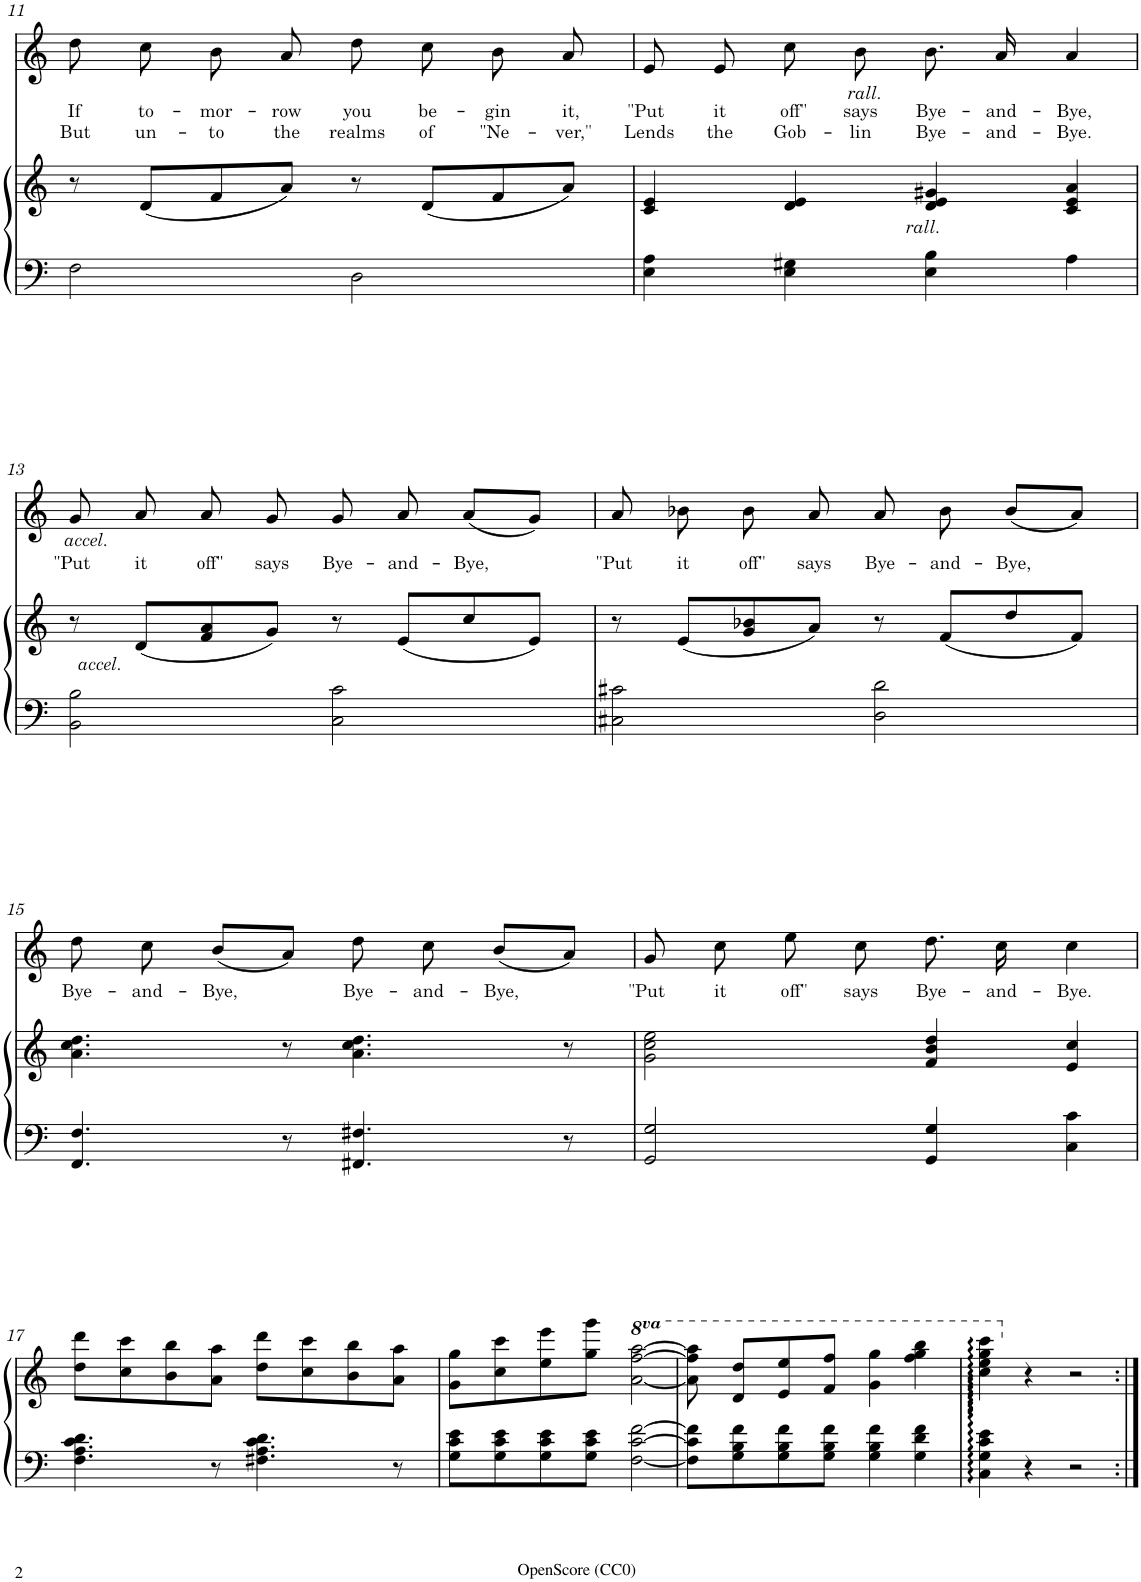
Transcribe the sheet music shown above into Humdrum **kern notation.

**kern	**kern	**kern	**text	**text
*part2	*part2	*part1	*part1	*part1
*staff3	*staff2	*staff1	*staff1	*staff1
*I"Piano	*	*I"Voice	*	*
*I'Pno	*	*	*	*
!!LO:PB:g=z
*clefF4	*clefG2	*clefG2	*	*
*k[]	*k[]	*k[]	*	*
*M4/4	*M4/4	*M4/4	*	*
*met(c)	*met(c)	*met(c)	*	*
=11	=11	=11	=11	=11
!	!	!	!LO:LY:b	!LO:LY:b
2F\	8r	8dd\	If	But
!	!	!	!LO:LY:b	!LO:LY:b
.	(8d/L	8cc\	to-	un-
!	!	!	!LO:LY:b	!LO:LY:b
.	8f/	8b\	-mor-	-to
!	!	!	!LO:LY:b	!LO:LY:b
.	8a/J)	8a/	-row	the
!	!	!	!LO:LY:b	!LO:LY:b
2D\	8r	8dd\	you	realms
!	!	!	!LO:LY:b	!LO:LY:b
.	(8d/L	8cc\	be-	of
!	!	!	!LO:LY:b	!LO:LY:b
.	8f/	8b\	-gin	"Ne-
!	!	!	!LO:LY:b	!LO:LY:b
.	8a/J)	8a/	it,	-ver,"
=12	=12	=12	=12	=12
!	!	!	!LO:LY:b	!LO:LY:b
4E\ 4A\	4c/ 4e/	8e/	"Put	Lends
!	!	!	!LO:LY:b	!LO:LY:b
.	.	8e/	it	the
!	!	!	!LO:LY:b	!LO:LY:b
4E\ 4G#X\	4d/ 4e/	8cc\	off"	Gob-
!	!	!LO:TX:b:i:t=rall.	!	!
!	!	!	!LO:LY:b	!LO:LY:b
.	.	8b\	says	-lin
!	!LO:TX:b:i:t=rall.	!	!	!
!	!	!	!LO:LY:b	!LO:LY:b
4E\ 4B\	4d/ 4e/ 4g#X/	8.b\	Bye-	Bye-
!	!	!	!LO:LY:b	!LO:LY:b
.	.	16a/	-and-	-and-
!	!	!	!LO:LY:b	!LO:LY:b
4A\	4c/ 4e/ 4a/	4a/	-Bye,	-Bye.
!!LO:LB:g=z
=13	=13	=13	=13	=13
!	!	!LO:TX:b:i:t=accel.	!	!
!	!LO:TX:b:i:t=accel.	!	!	!
!	!	!	!LO:LY:b	!
2BB\ 2B\	8r	8g/	"Put	.
!	!	!	!LO:LY:b	!
.	(8d/L	8a/	it	.
!	!	!	!LO:LY:b	!
.	8f/ 8a/	8a/	off"	.
!	!	!	!LO:LY:b	!
.	8g/J)	8g/	says	.
!	!	!	!LO:LY:b	!
2C\ 2c\	8r	8g/	Bye-	.
!	!	!	!LO:LY:b	!
.	(8e/L	8a/	-and-	.
!	!	!	!LO:LY:b	!
.	8cc/	(8a/L	-Bye,	.
.	8e/J)	8g/J)	.	.
=14	=14	=14	=14	=14
!	!	!	!LO:LY:b	!
2C#X\ 2c#X\	8r	8a/	"Put	.
!	!	!	!LO:LY:b	!
.	(8e/L	8b-X\	it	.
!	!	!	!LO:LY:b	!
.	8g/ 8b-X/	8b-\	off"	.
!	!	!	!LO:LY:b	!
.	8a/J)	8a/	says	.
!	!	!	!LO:LY:b	!
2D\ 2d\	8r	8a/	Bye-	.
!	!	!	!LO:LY:b	!
.	(8f/L	8b-\	-and-	.
!	!	!	!LO:LY:b	!
.	8dd/	(8b-/L	-Bye,	.
.	8f/J)	8a/J)	.	.
!!LO:LB:g=z
=15	=15	=15	=15	=15
!	!	!	!LO:LY:b	!
4.FF/ 4.F/	4.a\ 4.cc\ 4.dd\	8dd\	Bye-	.
!	!	!	!LO:LY:b	!
.	.	8cc\	-and-	.
!	!	!	!LO:LY:b	!
.	.	(8b/L	-Bye,	.
8r	8r	8a/J)	.	.
!	!	!	!LO:LY:b	!
4.FF#X/ 4.F#X/	4.a\ 4.cc\ 4.dd\	8dd\	Bye-	.
!	!	!	!LO:LY:b	!
.	.	8cc\	-and-	.
!	!	!	!LO:LY:b	!
.	.	(8b/L	-Bye,	.
8r	8r	8a/J)	.	.
=16	=16	=16	=16	=16
!	!	!	!LO:LY:b	!
2GG/ 2G/	2g\ 2cc\ 2ee\	8g/	"Put	.
!	!	!	!LO:LY:b	!
.	.	8cc\	it	.
!	!	!	!LO:LY:b	!
.	.	8ee\	off"	.
!	!	!	!LO:LY:b	!
.	.	8cc\	says	.
!	!	!	!LO:LY:b	!
4GG/ 4G/	4f/ 4b/ 4dd/	8.dd\	Bye-	.
!	!	!	!LO:LY:b	!
.	.	16cc\	-and-	.
!	!	!	!LO:LY:b	!
4C\ 4c\	4e/ 4cc/	4cc\	-Bye.	.
!!LO:LB:g=z
=17	=17	=17	=17	=17
4.F\ 4.A\ 4.c\ 4.d\	8dd\ 8ddd\L	1r	.	.
.	8cc\ 8ccc\	.	.	.
.	8b\ 8bb\	.	.	.
8r	8a\ 8aa\J	.	.	.
4.F#X\ 4.A\ 4.c\ 4.d\	8dd\ 8ddd\L	.	.	.
.	8cc\ 8ccc\	.	.	.
.	8b\ 8bb\	.	.	.
8r	8a\ 8aa\J	.	.	.
=18	=18	=18	=18	=18
8G\ 8c\ 8e\L	8g\ 8gg\L	1r	.	.
8G\ 8c\ 8e\	8cc\ 8ccc\	.	.	.
8G\ 8c\ 8e\	8ee\ 8eee\	.	.	.
8G\ 8c\ 8e\J	8gg\ 8ggg\J	.	.	.
*	*8va	*	*	*
[2F\ [2c\ [2f\	[2aa\ [2fff\ [2aaa\	.	.	.
=19	=19	=19	=19	=19
8F\] 8c\] 8f\]L	8aa\] 8fff\] 8aaa\]	1r	.	.
8G\ 8B\ 8f\	8dd/ 8ddd/L	.	.	.
8G\ 8B\ 8f\	8ee/ 8eee/	.	.	.
8G\ 8B\ 8f\J	8ff/ 8fff/J	.	.	.
4G\ 4B\ 4f\	4gg\ 4ggg\	.	.	.
4G\ 4d\ 4f\	4fff\ 4ggg\ 4bbb\	.	.	.
=20	=20	=20	=20	=20
4C\ 4G\ 4c\ 4e\	4ccc\ 4eee\ 4ggg\ 4cccc\	1r	.	.
*	*X8va	*	*	*
4r	4r	.	.	.
2r	2r	.	.	.
=:|!	=:|!	=:|!	=:|!	=:|!
*-	*-	*-	*-	*-
